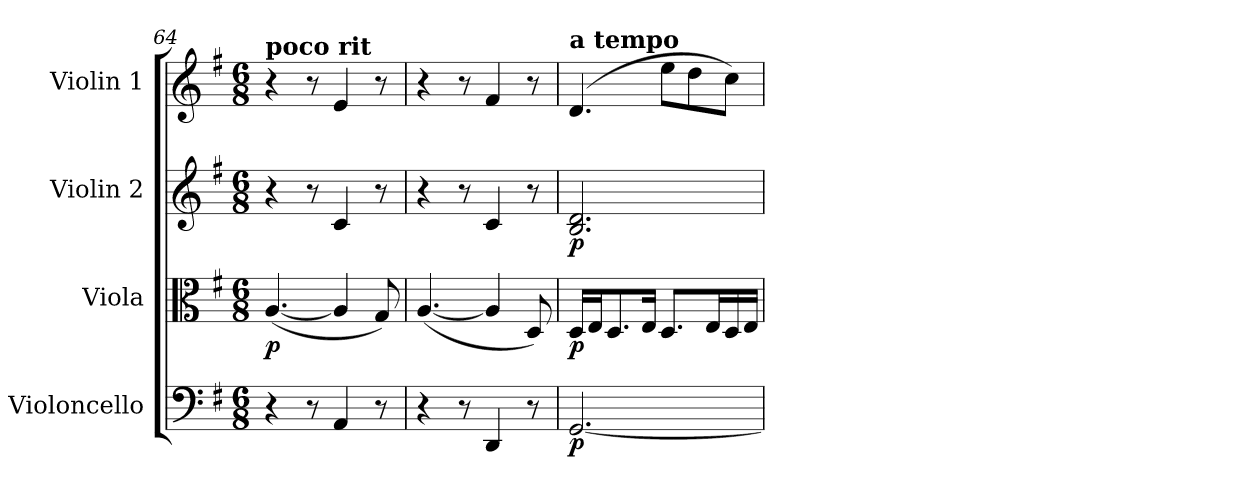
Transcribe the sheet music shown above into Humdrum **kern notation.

**kern	**dynam	**kern	**dynam	**kern	**dynam	**kern	**dynam
*part4	*part4	*part3	*part3	*part2	*part2	*part1	*part1
*staff4	*staff4	*staff3	*staff3	*staff2	*staff2	*staff1	*staff1
*I"Violoncello	*	*I"Viola	*	*I"Violin 2	*	*I"Violin 1	*
*I'Vc	*	*I'Vla	*	*I'Vln	*	*I'Vln	*
*clefF4	*	*clefC3	*	*clefG2	*	*clefG2	*
*k[f#]	*	*k[f#]	*	*k[f#]	*	*k[f#]	*
*M6/8	*	*M6/8	*	*M6/8	*	*M6/8	*
=64	=64	=64	=64	=64	=64	=64	=64
!	!	!	!	!	!	!LO:TX:a:B:t=poco rit	!
!	!	!	!LO:DY:b	!	!	!	!
4r	.	([4.A/	p	4r	.	4r	.
8r	.	.	.	8r	.	8r	.
4AA/	.	4A/]	.	4c/	.	4e/	.
8r	.	8G/)	.	8r	.	8r	.
=65	=65	=65	=65	=65	=65	=65	=65
4r	.	([4.A/	.	4r	.	4r	.
8r	.	.	.	8r	.	8r	.
4DD/	.	4A/]	.	4c/	.	4f#/	.
8r	.	8D/)	.	8r	.	8r	.
=66	=66	=66	=66	=66	=66	=66	=66
!!LO:REH:place=s1:a:B:cj:fs=14:t=5
!	!	!	!	!	!	!LO:TX:a:B:t=a tempo	!
!	!LO:DY:b	!	!LO:DY:b	!	!LO:DY:b	!	!LO:DY:b
!	!	!	!	!	!	!	!LO:DY:n=1:b
[2.GG/	p	16D/LL	p	2.B/ 2.d/	p	(4.d/	p other-dynamics
.	.	16E/J	.	.	.	.	.
.	.	8.D/	.	.	.	.	.
.	.	16E/Jk	.	.	.	.	.
.	.	8.D/L	.	.	.	8ee\L	.
.	.	.	.	.	.	8dd\	.
.	.	16E/L	.	.	.	.	.
.	.	16D/	.	.	.	8cc\J)	.
.	.	16E/JJ	.	.	.	.	.
=	=	=	=	=	=	=	=
*-	*-	*-	*-	*-	*-	*-	*-
